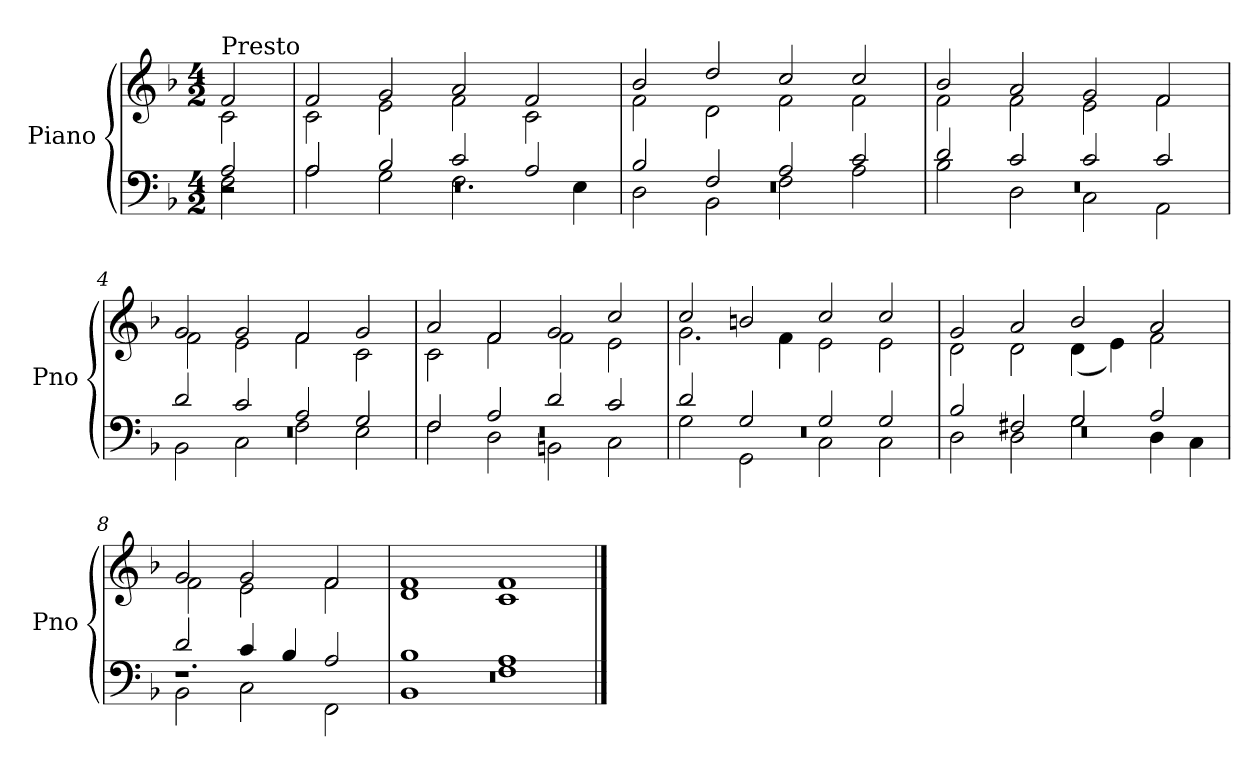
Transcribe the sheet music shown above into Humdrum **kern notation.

**kern	**kern
*part1	*part1
*staff2	*staff1
*I"Piano	*
*I'Pno	*
*clefF4	*clefG2
*k[b-]	*k[b-]
*F:	*F:
*M4/2	*M4/2
=	=
*^	*^
*	*^	*	*
!	!	!	!LO:TX:a:t=Presto	!
2r	2A/	2F\	2f/	2c\
=1	=1	=1	=1	=1
0r	2A/	2A\	2f/	2c\
.	2B-/	2G\	2g/	2e\
.	2c/	2.F\	2a/	2f\
.	2A/	.	2f/	2c\
.	.	4E\	.	.
=2	=2	=2	=2	=2
0r	2B-/	2D\	2b-/	2f\
.	2F/	2BB-\	2dd/	2d\
.	2A/	2F\	2cc/	2f\
.	2c/	2A\	2cc/	2f\
=3	=3	=3	=3	=3
0r	2d/	2B-\	2b-/	2f\
.	2c/	2D\	2a/	2f\
.	2c/	2C\	2g/	2e\
.	2c/	2AA\	2f/	2f\
=4	=4	=4	=4	=4
0r	2d/	2BB-\	2g/	2f\
.	2c/	2C\	2g/	2e\
.	2A/	2F\	2f/	2f\
.	2G/	2E\	2g/	2c\
=5	=5	=5	=5	=5
0r	2F/	2F\	2a/	2c\
.	2A/	2D\	2f/	2f\
.	2d/	2BBn\	2g/	2f\
.	2c/	2C\	2cc/	2e\
!!LO:LB:g=z	!!
=6	=6	=6	=6	=6
0r	2d/	2G\	2cc/	2.g\
.	2G/	2GG\	2bn/	.
.	.	.	.	4f\
.	2G/	2C\	2cc/	2e\
.	2G/	2C\	2cc/	2e\
=7	=7	=7	=7	=7
0r	2B-/	2D\	2g/	2d\
.	2F#X/	2D\	2a/	2d\
.	2G/	2G\	2b-/	(4d\
.	.	.	.	4e\)
.	2A/	4D\	2a/	2f\
.	.	4C\	.	.
=8	=8	=8	=8	=8
1.r	2d/	2BB-\	2g/	2f\
.	4c/	2C\	2g/	2e\
.	4B-/	.	.	.
.	2A/	2FF\	2f/	2f\
=9	=9	=9	=9	=9
0r	1B-	1BB-	1f	1d
.	1A	1F	1f	1c
*v	*v	*v	*	*
*	*v	*v
==	==
*-	*-
